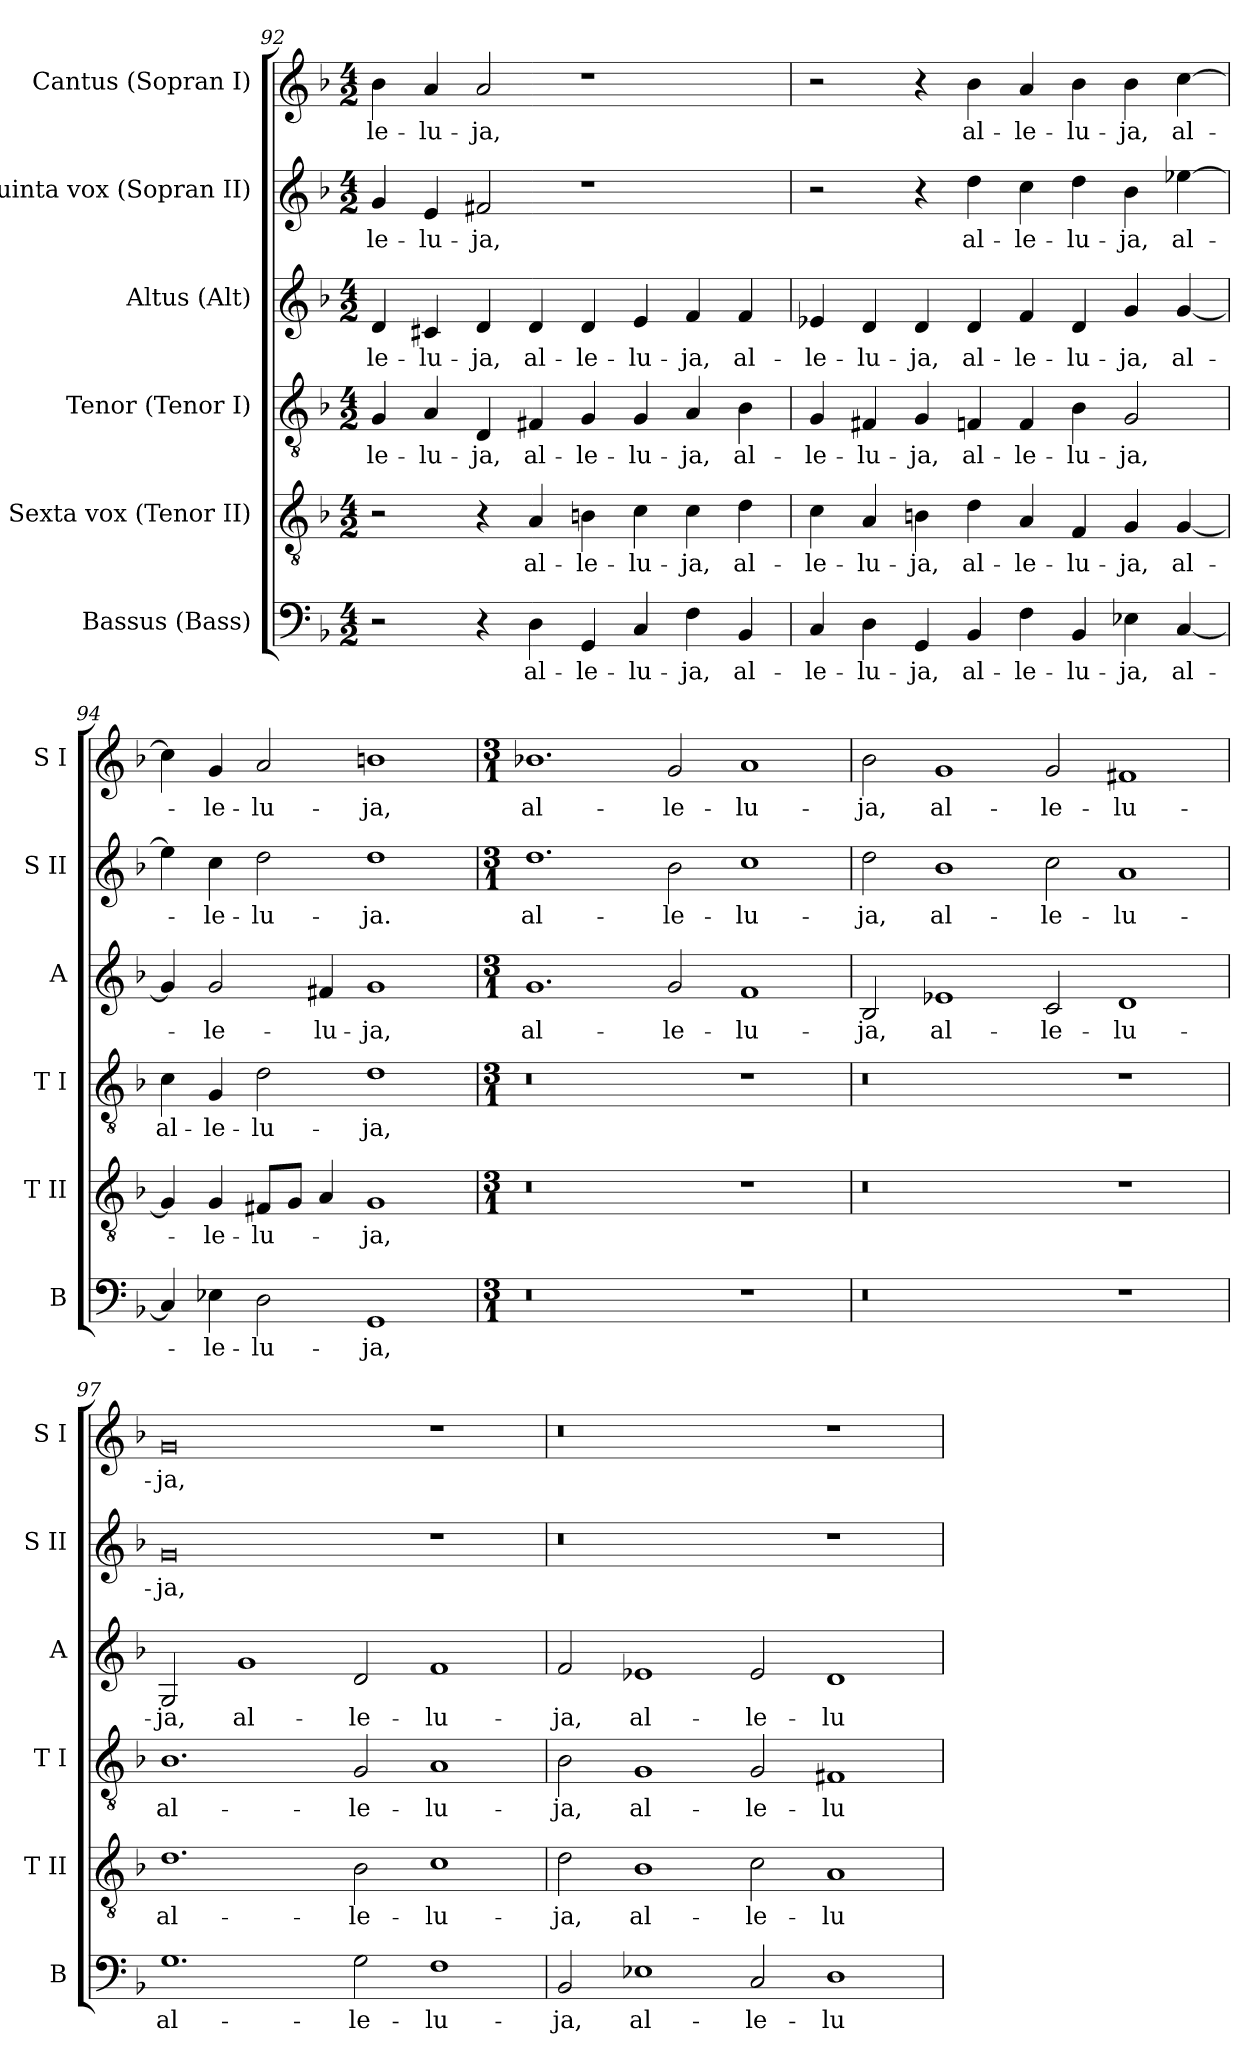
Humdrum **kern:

**kern	**text	**kern	**text	**kern	**text	**kern	**text	**kern	**text	**kern	**text
*part6	*part6	*part5	*part5	*part4	*part4	*part3	*part3	*part2	*part2	*part1	*part1
*staff6	*staff6	*staff5	*staff5	*staff4	*staff4	*staff3	*staff3	*staff2	*staff2	*staff1	*staff1
*I"Bassus (Bass)	*	*I"Sexta vox (Tenor II)	*	*I"Tenor (Tenor I)	*	*I"Altus (Alt)	*	*I"Quinta vox (Sopran II)	*	*I"Cantus (Sopran I)	*
*I'B	*	*I'T II	*	*I'T I	*	*I'A	*	*I'S II	*	*I'S I	*
!!LO:LB:g=z
*clefF4	*	*clefGv2	*	*clefGv2	*	*clefG2	*	*clefG2	*	*clefG2	*
*k[b-]	*	*k[b-]	*	*k[b-]	*	*k[b-]	*	*k[b-]	*	*k[b-]	*
*F:	*	*F:	*	*F:	*	*F:	*	*F:	*	*F:	*
*M4/2	*	*M4/2	*	*M4/2	*	*M4/2	*	*M4/2	*	*M4/2	*
=92	=92	=92	=92	=92	=92	=92	=92	=92	=92	=92	=92
!	!	!	!	!	!LO:LY:b	!	!LO:LY:b	!	!LO:LY:b	!	!LO:LY:b
2r	.	2r	.	4G/	-le-	4d/	-le-	4g/	-le-	4b-\	-le-
!	!	!	!	!	!LO:LY:b	!	!LO:LY:b	!	!LO:LY:b	!	!LO:LY:b
.	.	.	.	4A/	-lu-	4c#X/	-lu-	4e/	-lu-	4a/	-lu-
!	!	!	!	!	!LO:LY:b	!	!LO:LY:b	!	!LO:LY:b	!	!LO:LY:b
4r	.	4r	.	4D/	-ja,	4d/	-ja,	2f#X/	-ja,	2a/	-ja,
!	!LO:LY:b	!	!LO:LY:b	!	!LO:LY:b	!	!LO:LY:b	!	!	!	!
4D\	al-	4A/	al-	4F#X/	al-	4d/	al-	.	.	.	.
!	!LO:LY:b	!	!LO:LY:b	!	!LO:LY:b	!	!LO:LY:b	!	!	!	!
4GG/	-le-	4Bn\	-le-	4G/	-le-	4d/	-le-	1r	.	1r	.
!	!LO:LY:b	!	!LO:LY:b	!	!LO:LY:b	!	!LO:LY:b	!	!	!	!
4C/	-lu-	4c\	-lu-	4G/	-lu-	4e/	-lu-	.	.	.	.
!	!LO:LY:b	!	!LO:LY:b	!	!LO:LY:b	!	!LO:LY:b	!	!	!	!
4F\	-ja,	4c\	-ja,	4A/	-ja,	4f/	-ja,	.	.	.	.
!	!LO:LY:b	!	!LO:LY:b	!	!LO:LY:b	!	!LO:LY:b	!	!	!	!
4BB-/	al-	4d\	al-	4B-\	al-	4f/	al-	.	.	.	.
!!LO:PB:g=z
=93	=93	=93	=93	=93	=93	=93	=93	=93	=93	=93	=93
!	!LO:LY:b	!	!LO:LY:b	!	!LO:LY:b	!	!LO:LY:b	!	!	!	!
4C/	-le-	4c\	-le-	4G/	-le-	4e-X/	-le-	2r	.	2r	.
!	!LO:LY:b	!	!LO:LY:b	!	!LO:LY:b	!	!LO:LY:b	!	!	!	!
4D\	-lu-	4A/	-lu-	4F#X/	-lu-	4d/	-lu-	.	.	.	.
!	!LO:LY:b	!	!LO:LY:b	!	!LO:LY:b	!	!LO:LY:b	!	!	!	!
4GG/	-ja,	4Bn\	-ja,	4G/	-ja,	4d/	-ja,	4r	.	4r	.
!	!LO:LY:b	!	!LO:LY:b	!	!LO:LY:b	!	!LO:LY:b	!	!LO:LY:b	!	!LO:LY:b
4BB-/	al-	4d\	al-	4Fn/	al-	4d/	al-	4dd\	al-	4b-\	al-
!	!LO:LY:b	!	!LO:LY:b	!	!LO:LY:b	!	!LO:LY:b	!	!LO:LY:b	!	!LO:LY:b
4F\	-le-	4A/	-le-	4F/	-le-	4f/	-le-	4cc\	-le-	4a/	-le-
!	!LO:LY:b	!	!LO:LY:b	!	!LO:LY:b	!	!LO:LY:b	!	!LO:LY:b	!	!LO:LY:b
4BB-/	-lu-	4F/	-lu-	4B-\	-lu-	4d/	-lu-	4dd\	-lu-	4b-\	-lu-
!	!LO:LY:b	!	!LO:LY:b	!	!LO:LY:b	!	!LO:LY:b	!	!LO:LY:b	!	!LO:LY:b
4E-X\	-ja,	4G/	-ja,	2G/	-ja,	4g/	-ja,	4b-\	-ja,	4b-\	-ja,
!	!LO:LY:b	!	!LO:LY:b	!	!	!	!LO:LY:b	!	!LO:LY:b	!	!LO:LY:b
[4C/	al-	[4G/	al-	.	.	[4g/	al-	[4ee-X\	al-	[4cc\	al-
=94	=94	=94	=94	=94	=94	=94	=94	=94	=94	=94	=94
!	!	!	!	!	!LO:LY:b	!	!	!	!	!	!
4C/]	.	4G/]	.	4c\	al-	4g/]	.	4ee-\]	.	4cc\]	.
!	!LO:LY:b	!	!LO:LY:b	!	!LO:LY:b	!	!LO:LY:b	!	!LO:LY:b	!	!LO:LY:b
4E-X\	-le-	4G/	-le-	4G/	-le-	2g/	-le-	4cc\	-le-	4g/	-le-
!	!LO:LY:b	!	!LO:LY:b	!	!LO:LY:b	!	!	!	!LO:LY:b	!	!LO:LY:b
2D\	-lu-	8F#X/L	-lu-	2d\	-lu-	.	.	2dd\	-lu-	2a/	-lu-
.	.	8G/J	.	.	.	.	.	.	.	.	.
!	!	!	!	!	!	!	!LO:LY:b	!	!	!	!
.	.	4A/	.	.	.	4f#X/	-lu-	.	.	.	.
!	!LO:LY:b	!	!LO:LY:b	!	!LO:LY:b	!	!LO:LY:b	!	!LO:LY:b	!	!LO:LY:b
1GG	-ja,	1G	-ja,	1d	-ja,	1g	-ja,	1dd	-ja.	1bn	-ja,
=95	=95	=95	=95	=95	=95	=95	=95	=95	=95	=95	=95
*M3/1	*	*M3/1	*	*M3/1	*	*M3/1	*	*M3/1	*	*M3/1	*
!	!	!	!	!	!	!	!LO:LY:b	!	!LO:LY:b	!	!LO:LY:b
0r	.	0r	.	0r	.	1.g	al-	1.dd	al-	1.b-X	al-
!	!	!	!	!	!	!	!LO:LY:b	!	!LO:LY:b	!	!LO:LY:b
.	.	.	.	.	.	2g/	-le-	2b-\	-le-	2g/	-le-
!	!	!	!	!	!	!	!LO:LY:b	!	!LO:LY:b	!	!LO:LY:b
1r	.	1r	.	1r	.	1f	-lu-	1cc	-lu-	1a	-lu-
=96	=96	=96	=96	=96	=96	=96	=96	=96	=96	=96	=96
!	!	!	!	!	!	!	!LO:LY:b	!	!LO:LY:b	!	!LO:LY:b
0r	.	0r	.	0r	.	2B-/	-ja,	2dd\	-ja,	2b-\	-ja,
!	!	!	!	!	!	!	!LO:LY:b	!	!LO:LY:b	!	!LO:LY:b
.	.	.	.	.	.	1e-X	al-	1b-	al-	1g	al-
!	!	!	!	!	!	!	!LO:LY:b	!	!LO:LY:b	!	!LO:LY:b
.	.	.	.	.	.	2c/	-le-	2cc\	-le-	2g/	-le-
!	!	!	!	!	!	!	!LO:LY:b	!	!LO:LY:b	!	!LO:LY:b
1r	.	1r	.	1r	.	1d	-lu-	1a	-lu-	1f#X	-lu-
!!LO:LB:g=z
=97	=97	=97	=97	=97	=97	=97	=97	=97	=97	=97	=97
!	!LO:LY:b	!	!LO:LY:b	!	!LO:LY:b	!	!LO:LY:b	!	!LO:LY:b	!	!LO:LY:b
1.G	al-	1.d	al-	1.B-	al-	2G/	-ja,	0g	-ja,	0g	-ja,
!	!	!	!	!	!	!	!LO:LY:b	!	!	!	!
.	.	.	.	.	.	1g	al-	.	.	.	.
!	!LO:LY:b	!	!LO:LY:b	!	!LO:LY:b	!	!LO:LY:b	!	!	!	!
2G\	-le-	2B-\	-le-	2G/	-le-	2d/	-le-	.	.	.	.
!	!LO:LY:b	!	!LO:LY:b	!	!LO:LY:b	!	!LO:LY:b	!	!	!	!
1F	-lu-	1c	-lu-	1A	-lu-	1f	-lu-	1r	.	1r	.
!!LO:PB:g=z
=98	=98	=98	=98	=98	=98	=98	=98	=98	=98	=98	=98
!	!LO:LY:b	!	!LO:LY:b	!	!LO:LY:b	!	!LO:LY:b	!	!	!	!
2BB-/	-ja,	2d\	-ja,	2B-\	-ja,	2f/	-ja,	0r	.	0r	.
!	!LO:LY:b	!	!LO:LY:b	!	!LO:LY:b	!	!LO:LY:b	!	!	!	!
1E-X	al-	1B-	al-	1G	al-	1e-X	al-	.	.	.	.
!	!LO:LY:b	!	!LO:LY:b	!	!LO:LY:b	!	!LO:LY:b	!	!	!	!
2C/	-le-	2c\	-le-	2G/	-le-	2e-/	-le-	.	.	.	.
!	!LO:LY:b	!	!LO:LY:b	!	!LO:LY:b	!	!LO:LY:b	!	!	!	!
1D	-lu-	1A	-lu-	1F#X	-lu-	1d	-lu-	1r	.	1r	.
=	=	=	=	=	=	=	=	=	=	=	=
*-	*-	*-	*-	*-	*-	*-	*-	*-	*-	*-	*-
